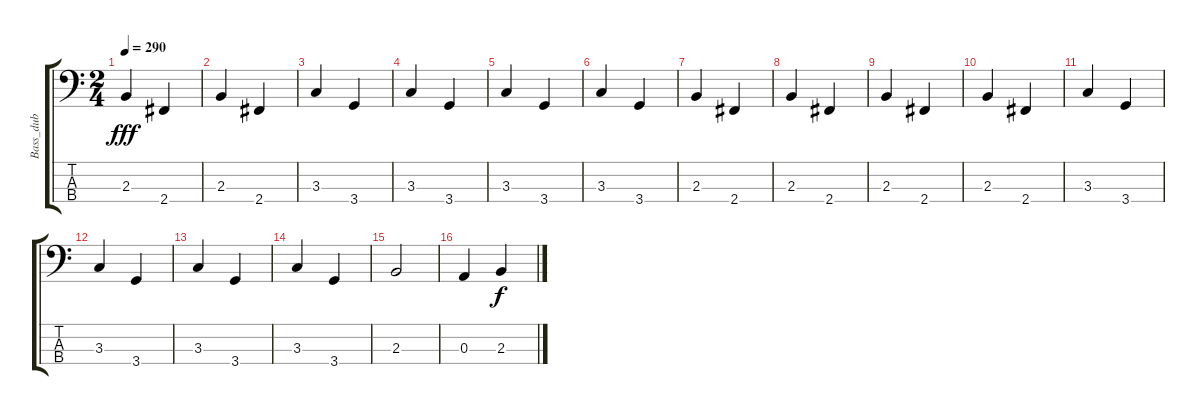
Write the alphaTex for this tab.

\track ("Bass_dub" "Bass_dub") {instrument electricguitarmuted}
\staff {score tabs}
\tuning (G2 D2 A1 E1) {hide}
\ts (2 4)
\tempo 290
\clef f4
\ks c
2.3.4{dy fff} 2.4.4 |
2.3.4 2.4.4 |
3.3.4 3.4.4 |
3.3.4 3.4.4 |
3.3.4 3.4.4 |
3.3.4 3.4.4 |
2.3.4 2.4.4 |
2.3.4 2.4.4 |
2.3.4 2.4.4 |
2.3.4 2.4.4 |
3.3.4 3.4.4 |
3.3.4 3.4.4 |
3.3.4 3.4.4 |
3.3.4 3.4.4 |
2.3.2 |
0.3.4 2.3.4{dy f}
